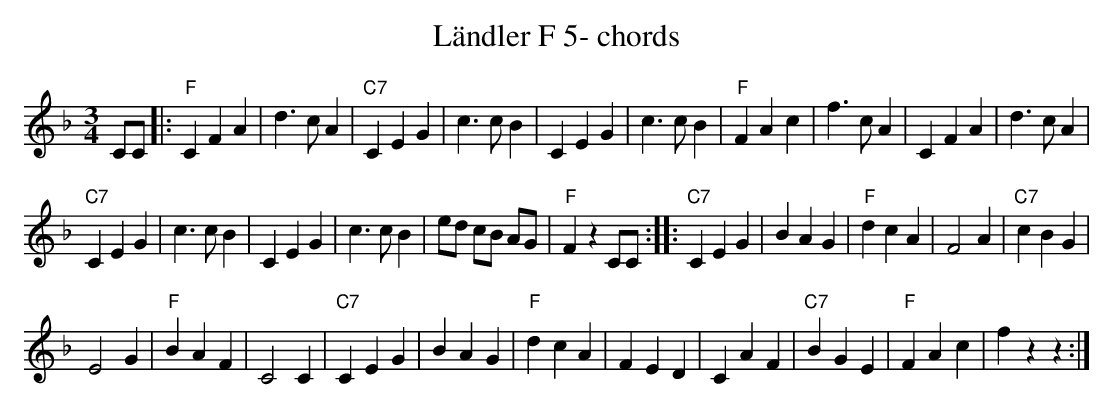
X:1
T:L\"andler F 5- chords
M:3/4
L:1/4
K:Fmaj%%MIDI gchordon
C/2C/2 |: "F"CFA | d>cA | "C7"CEG | c>cB | CEG | c>cB | "F"FAc | f>cA | CFA | d>cA |
"C7"CEG | c>cB | CEG | c>cB | e/2d/2 c/2B/2 A/2G/2 | "F"FzC/2C/2 :: "C7"CEG | BAG | "F"dcA | F2A | "C7"cBG |
E2G | "F"BAF | C2C | "C7"CEG | BAG | "F"dcA | FED | CAF | "C7"BGE | "F"FAc | fzz :|
